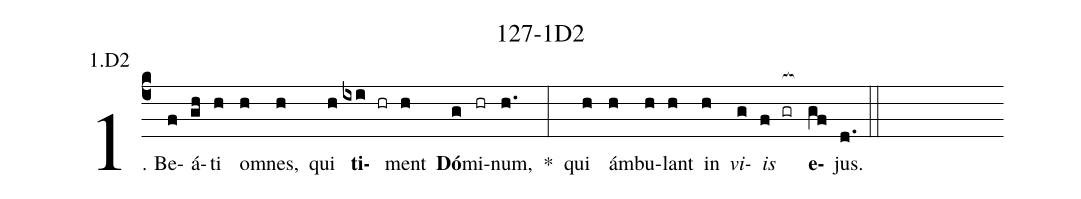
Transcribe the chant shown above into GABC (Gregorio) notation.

name: 127-1D2;
annotation: 1.D2;
%%
(c4)1. Be(f)á(gh)ti(h) om(h)nes,(h) qui(h) <b>ti</b>(ixi hr)ment(h) <b>Dó</b>(g)mi(hr)num,(h.) *(:) qui(h) ám(h)bu(h)lant(h) in(h) <i>vi</i>(g)<i>is</i>(f gr[ocb:1{]) <b>e</b>(gf[ocb:0}])jus.(d.) (::)
